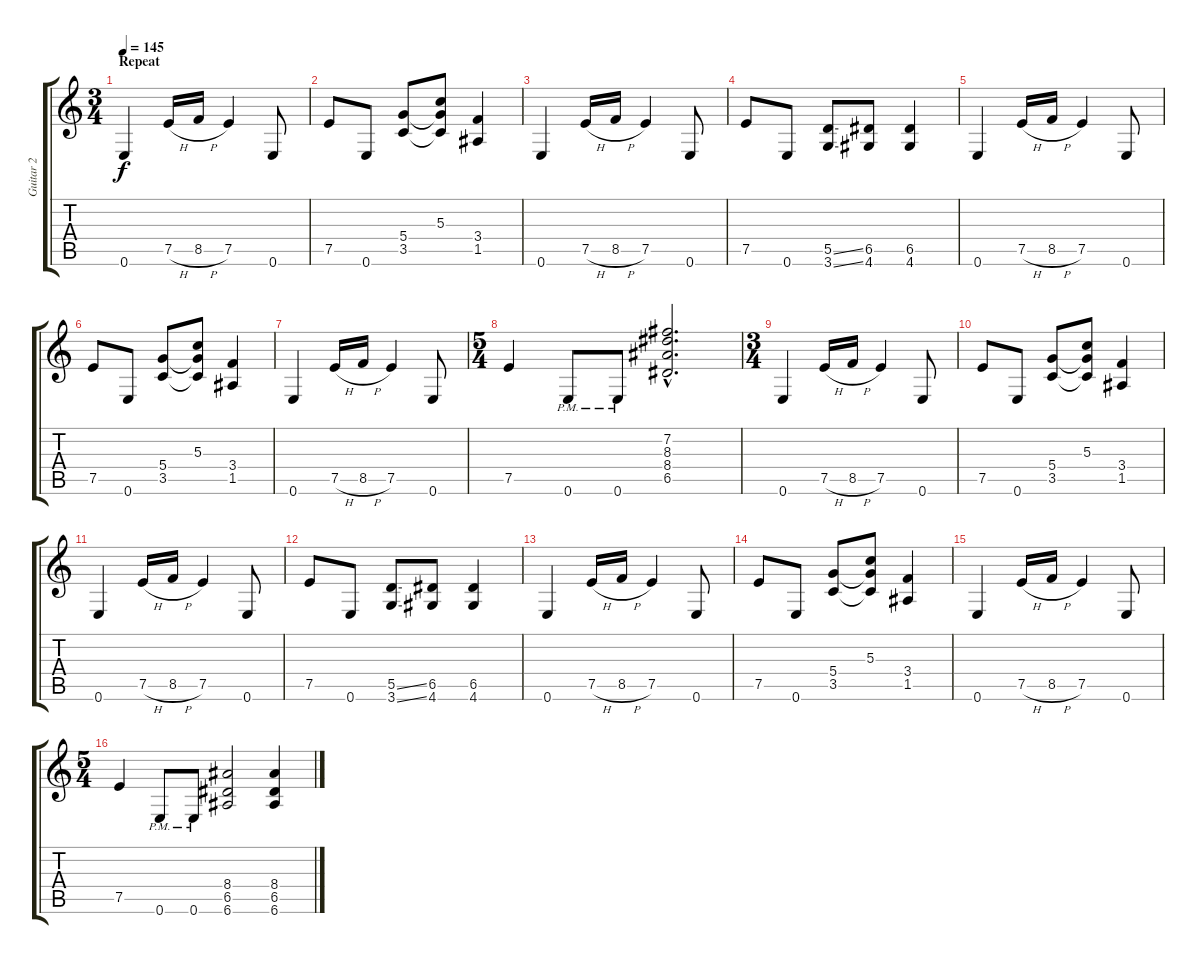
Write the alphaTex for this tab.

\track ("Guitar 2" "Guitar 2") {instrument distortionguitar}
\staff {score tabs}
\tuning (E4 B3 G3 D3 A2 E2) {hide}
\ts (3 4)
\section ("" "Repeat")
\tempo 145
\clef g2
\ks c
0.6.4{dy f volume 14 balance 13 instrument distortionguitar} 7.5{h}.16 8.5{h}.16 7.5.4 0.6.8 |
7.5.8 0.6.8 (5.4 3.5).8 (5.3 5.4{t} 3.5{t}).8 (3.4 1.5).4 |
0.6.4 7.5{h}.16 8.5{h}.16 7.5.4 0.6.8 |
7.5.8 0.6.8 (5.5{ss} 3.6{ss}).8 (6.5 4.6).8 (6.5 4.6).4 |
0.6.4 7.5{h}.16 8.5{h}.16 7.5.4 0.6.8 |
7.5.8 0.6.8 (5.4 3.5).8 (5.3 5.4{t} 3.5{t}).8 (3.4 1.5).4 |
0.6.4 7.5{h}.16 8.5{h}.16 7.5.4 0.6.8 |
\ts (5 4)
7.5.4 0.6{pm}.8 0.6{pm}.8 (7.2{hac} 8.3{hac} 8.4{hac} 6.5{hac}).2{d} |
\ts (3 4)
0.6.4 7.5{h}.16 8.5{h}.16 7.5.4 0.6.8 |
7.5.8 0.6.8 (5.4 3.5).8 (5.3 5.4{t} 3.5{t}).8 (3.4 1.5).4 |
0.6.4 7.5{h}.16 8.5{h}.16 7.5.4 0.6.8 |
7.5.8 0.6.8 (5.5{ss} 3.6{ss}).8 (6.5 4.6).8 (6.5 4.6).4 |
0.6.4 7.5{h}.16 8.5{h}.16 7.5.4 0.6.8 |
7.5.8 0.6.8 (5.4 3.5).8 (5.3 5.4{t} 3.5{t}).8 (3.4 1.5).4 |
0.6.4 7.5{h}.16 8.5{h}.16 7.5.4 0.6.8 |
\ts (5 4)
7.5.4 0.6{pm}.8 0.6{pm}.8 (8.4 6.5 6.6).2 (8.4 6.5 6.6).4
